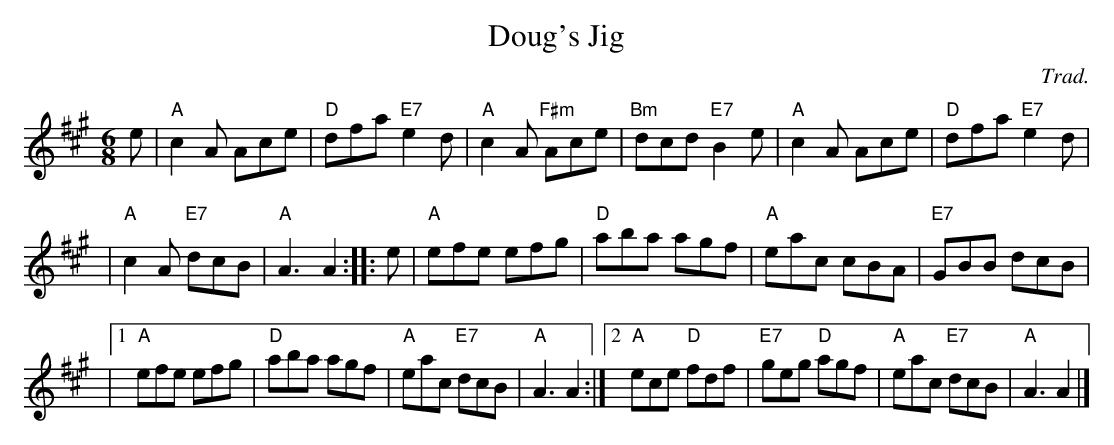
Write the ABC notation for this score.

X:1
T: Doug's Jig
O: Trad.
M: 6/8
L: 1/8
K: A
 e \
| "A"c2A Ace | "D"dfa "E7"e2d | "A"c2A "F#m"Ace \
| "Bm"dcd "E7"B2e | "A"c2A Ace | "D"dfa "E7"e2d |
| "A"c2A "E7"dcB | "A"A3 A2 :: e | "A"efe efg \
| "D"aba agf | "A"eac cBA | "E7"GBB dcB |
|1 "A"efe efg | "D"aba agf | "A"eac "E7"dcB | "A"A3 A2 \
:|2 "A"ece "D"fdf | "E7"geg "D"agf | "A"eac "E7"dcB | "A"A3 A2 |]
